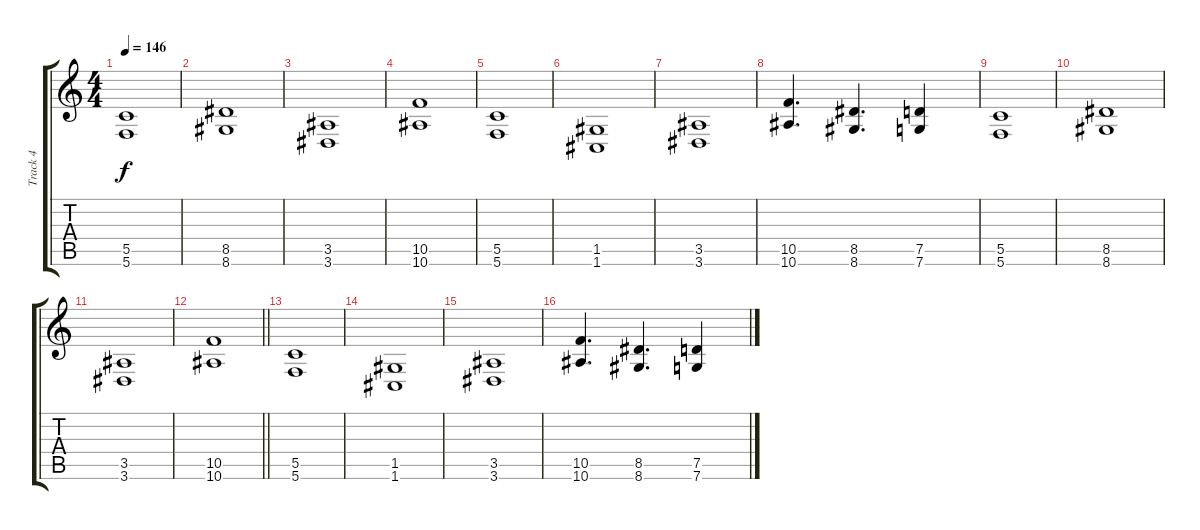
\track ("Track 4" "Track 4") {instrument distortionguitar}
\staff {score tabs}
\tuning (D4 A3 F3 C3 G2 C2) {hide}
\ts (4 4)
\tempo 146
\clef g2
\ks c
(5.5 5.6).1{dy f} |
(8.5 8.6).1 |
(3.5 3.6).1 |
(10.5 10.6).1 |
(5.5 5.6).1 |
(1.5 1.6).1 |
(3.5 3.6).1 |
(10.5 10.6).4{d} (8.5 8.6).4{d} (7.5 7.6).4 |
(5.5 5.6).1 |
(8.5 8.6).1 |
(3.5 3.6).1 |
\barLineRight lightlight
(10.5 10.6).1 |
(5.5 5.6).1 |
(1.5 1.6).1 |
(3.5 3.6).1 |
(10.5 10.6).4{d} (8.5 8.6).4{d} (7.5 7.6).4
